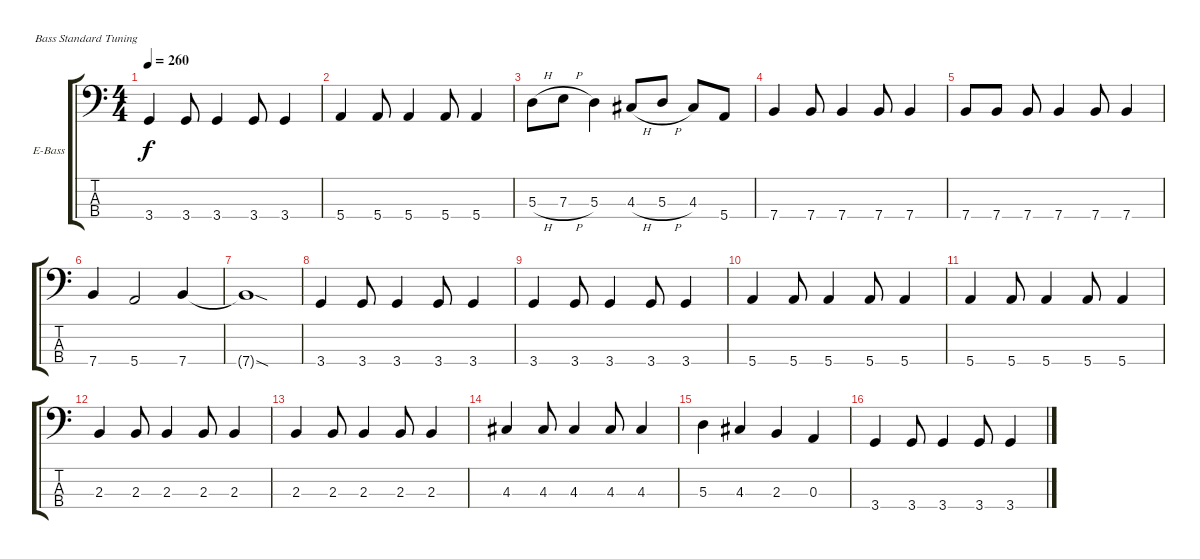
\defaultSystemsLayout 4
\bracketExtendMode groupsimilarinstruments
\firstSystemTrackNameOrientation horizontal
\otherSystemsTrackNameOrientation horizontal
\track ("Peter Baltes" "E-Bass") {instrument electricbassfinger}
\staff {score tabs}
\tuning (G2 D2 A1 E1)
\ts (4 4)
\tempo 260
\clef f4
\ks c
3.4.4{dy f} 3.4.8 3.4.4 3.4.8 3.4.4 |
5.4.4 5.4.8 5.4.4 5.4.8 5.4.4 |
5.3{h}.8 7.3{h}.8 5.3.4 4.3{h}.8 5.3{h}.8 4.3.8 5.4.8 |
7.4.4 7.4.8 7.4.4 7.4.8 7.4.4 |
7.4.8 7.4.8 7.4.8 7.4.4 7.4.8 7.4.4 |
7.4.4 5.4.2 7.4.4 |
7.4{sod t}.1 |
3.4.4 3.4.8 3.4.4 3.4.8 3.4.4 |
3.4.4 3.4.8 3.4.4 3.4.8 3.4.4 |
5.4.4 5.4.8 5.4.4 5.4.8 5.4.4 |
5.4.4 5.4.8 5.4.4 5.4.8 5.4.4 |
2.3.4 2.3.8 2.3.4 2.3.8 2.3.4 |
2.3.4 2.3.8 2.3.4 2.3.8 2.3.4 |
4.3.4 4.3.8 4.3.4 4.3.8 4.3.4 |
5.3.4 4.3.4 2.3.4 0.3.4 |
3.4.4 3.4.8 3.4.4 3.4.8 3.4.4
